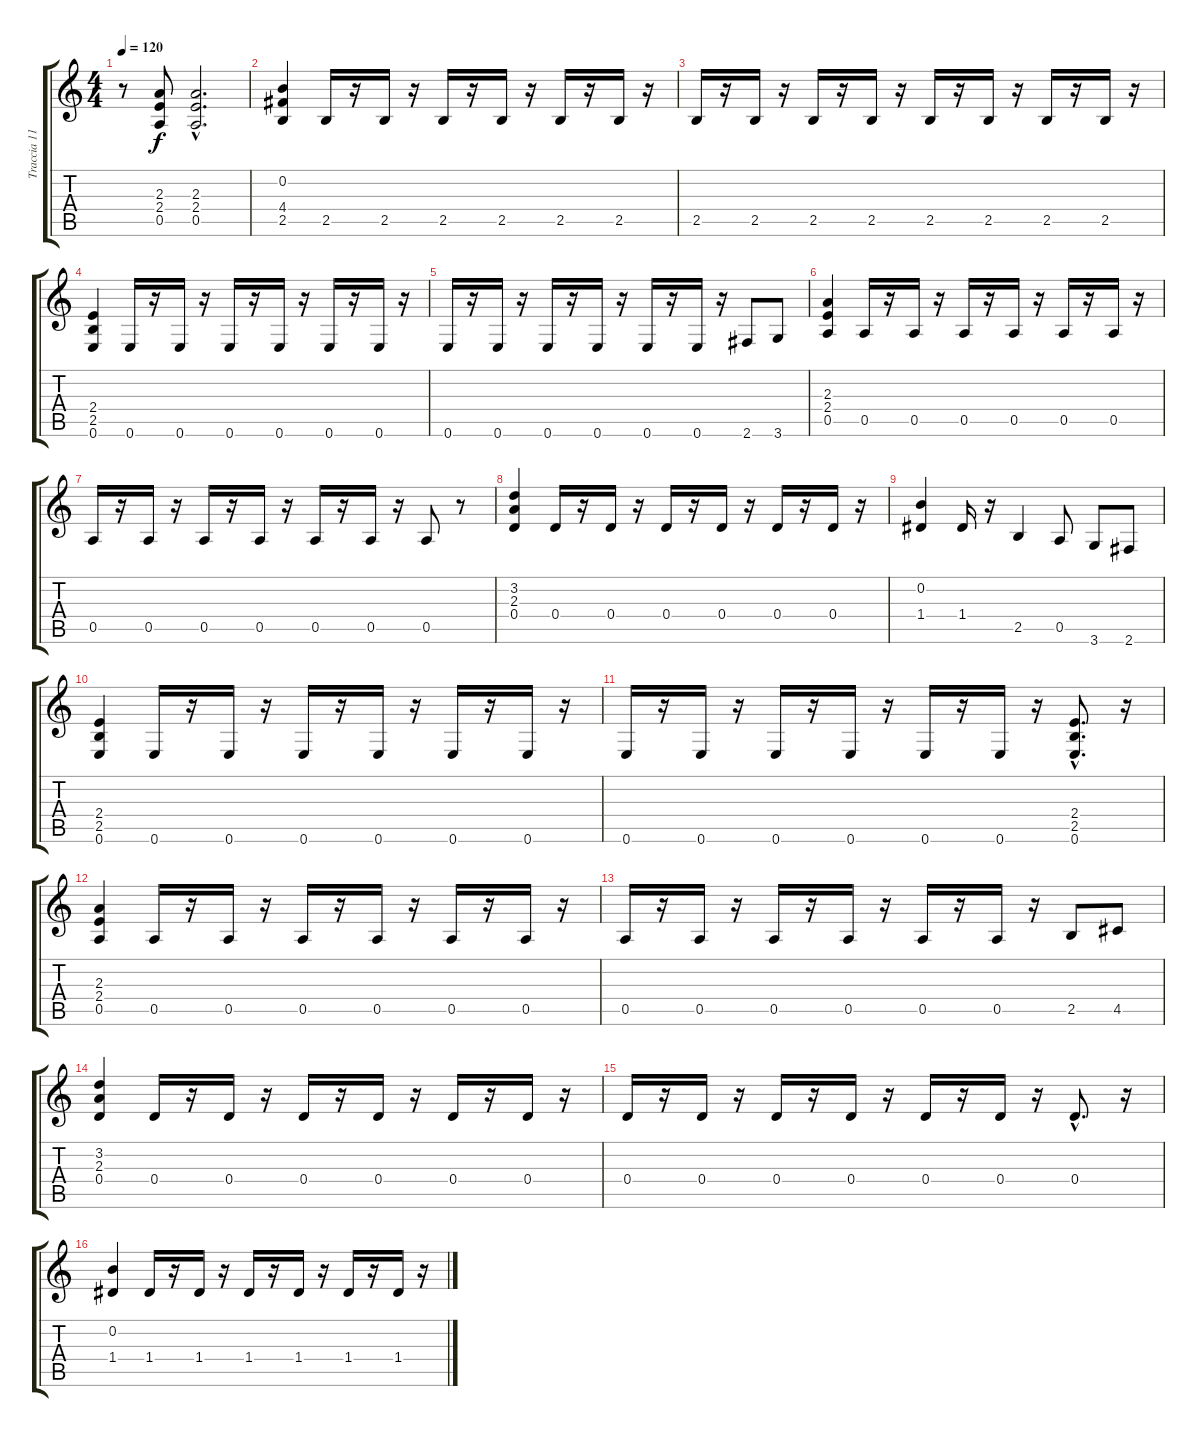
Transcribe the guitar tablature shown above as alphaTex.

\track ("Traccia 11" "Traccia 11") {instrument distortionguitar}
\staff {score tabs}
\tuning (E4 B3 G3 D3 A2 E2) {hide}
\ts (4 4)
\tempo 120
\clef g2
\ks c
r.8{dy f instrument distortionguitar} (2.3 2.4 0.5).8 (2.3{hac} 2.4{hac} 0.5{hac}).2{d} |
(0.2 4.4 2.5).4 2.5.16 r.16 2.5.16 r.16 2.5.16 r.16 2.5.16 r.16 2.5.16 r.16 2.5.16 r.16 |
2.5.16 r.16 2.5.16 r.16 2.5.16 r.16 2.5.16 r.16 2.5.16 r.16 2.5.16 r.16 2.5.16 r.16 2.5.16 r.16 |
(2.4 2.5 0.6).4 0.6.16 r.16 0.6.16 r.16 0.6.16 r.16 0.6.16 r.16 0.6.16 r.16 0.6.16 r.16 |
0.6.16 r.16 0.6.16 r.16 0.6.16 r.16 0.6.16 r.16 0.6.16 r.16 0.6.16 r.16 2.6.8 3.6.8 |
(2.3 2.4 0.5).4 0.5.16 r.16 0.5.16 r.16 0.5.16 r.16 0.5.16 r.16 0.5.16 r.16 0.5.16 r.16 |
0.5.16 r.16 0.5.16 r.16 0.5.16 r.16 0.5.16 r.16 0.5.16 r.16 0.5.16 r.16 0.5.8 r.8 |
(3.2 2.3 0.4).4 0.4.16 r.16 0.4.16 r.16 0.4.16 r.16 0.4.16 r.16 0.4.16 r.16 0.4.16 r.16 |
(0.2 1.4).4 1.4.16 r.16 2.5.4 0.5.8 3.6.8 2.6.8 |
(2.4 2.5 0.6).4 0.6.16 r.16 0.6.16 r.16 0.6.16 r.16 0.6.16 r.16 0.6.16 r.16 0.6.16 r.16 |
0.6.16 r.16 0.6.16 r.16 0.6.16 r.16 0.6.16 r.16 0.6.16 r.16 0.6.16 r.16 (2.4{hac} 2.5{hac} 0.6{hac}).8{d} r.16 |
(2.3 2.4 0.5).4 0.5.16 r.16 0.5.16 r.16 0.5.16 r.16 0.5.16 r.16 0.5.16 r.16 0.5.16 r.16 |
0.5.16 r.16 0.5.16 r.16 0.5.16 r.16 0.5.16 r.16 0.5.16 r.16 0.5.16 r.16 2.5.8 4.5.8 |
(3.2 2.3 0.4).4 0.4.16 r.16 0.4.16 r.16 0.4.16 r.16 0.4.16 r.16 0.4.16 r.16 0.4.16 r.16 |
0.4.16 r.16 0.4.16 r.16 0.4.16 r.16 0.4.16 r.16 0.4.16 r.16 0.4.16 r.16 0.4{hac}.8{d} r.16 |
(0.2 1.4).4 1.4.16 r.16 1.4.16 r.16 1.4.16 r.16 1.4.16 r.16 1.4.16 r.16 1.4.16 r.16
